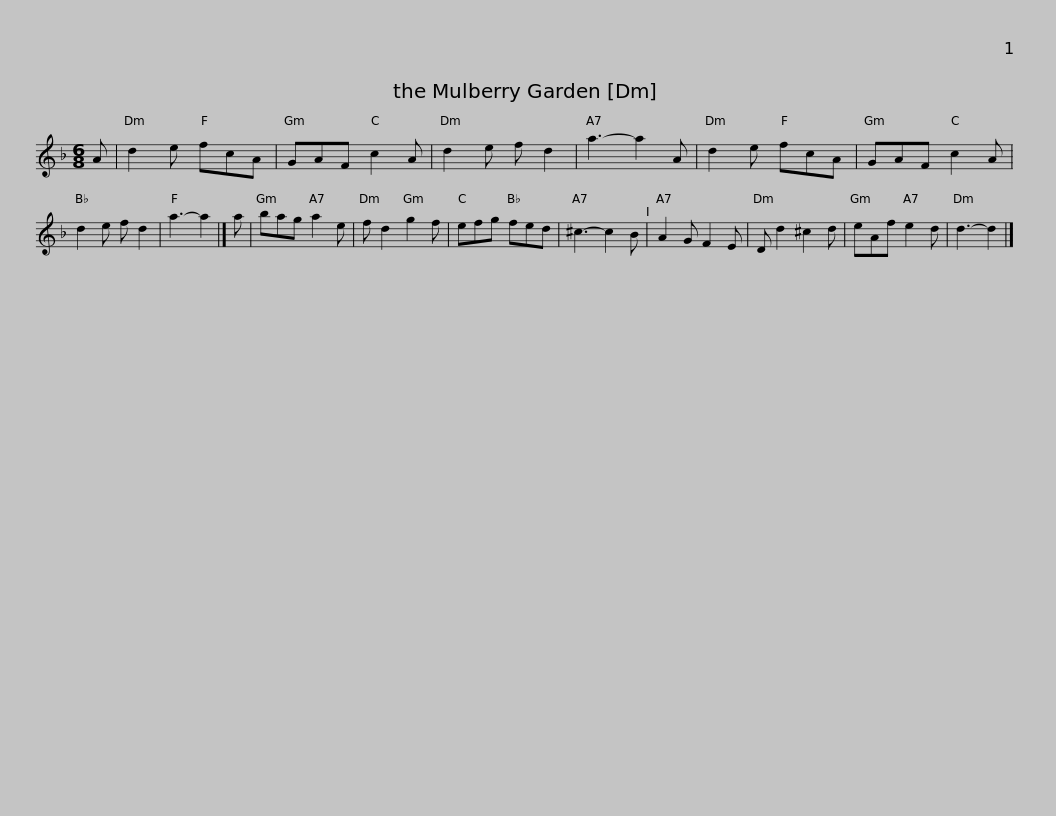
X:1
L:1/8
M:6/8
I:linebreak $
K:Dmin
V:1 treble
V:1
 A | d2 e fcA | GAF c2 A | d2 e f d2 | a3- a2 A | %5
 d2 e fcA | GAF c2 A | d2 e f d2 | a3- a2 |] a |$ %10
 bag a2 e | f d2 g2 f | efg fed | ^c3- c2 B | A2 G F2 E | %15
 D d2 ^c2 d | eAf e2 d | d3- d2 |] %18
